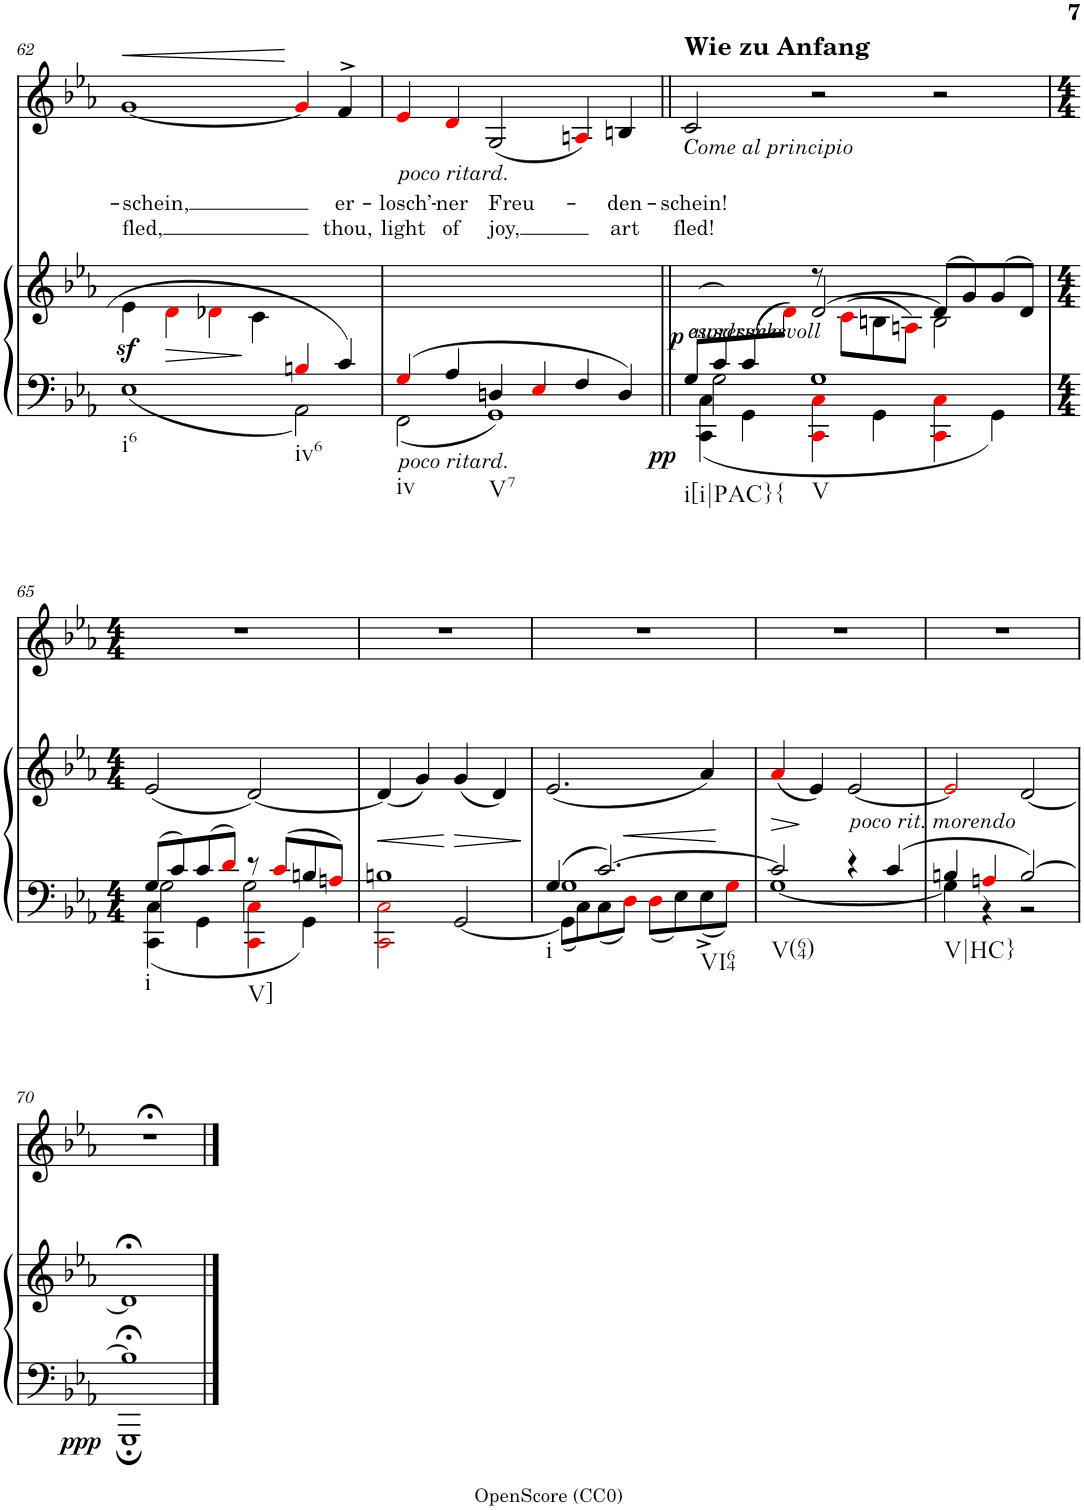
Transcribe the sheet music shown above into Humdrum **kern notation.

**kern	**kern	**dynam	**kern	**text	**text	**dynam
*part2	*part2	*part2	*part1	*part1	*part1	*part1
*staff3	*staff2	*staff2/3	*staff1	*staff1	*staff1	*staff1
*I"Piano	*	*	*I"Voice	*	*	*
*I'Pno	*	*	*	*	*	*
!!LO:PB:g=z
*clefF4	*clefG2	*	*clefG2	*	*	*
*k[b-e-a-]	*k[b-e-a-]	*	*k[b-e-a-]	*	*	*
*M3/2	*M3/2	*	*M3/2	*	*	*
=62	=62	=62	=62	=62	=62	=62
*^	*	*	*	*	*	*
!LO:TX:b:t=i6	!	!	!	!	!	!	!
!	!	!	!LO:DY:a=2	!	!LO:LY:b	!LO:LY:b	!LO:HP:b
1ryy	1E-	4e-\	sf	[1g	-schein,	fled,	<
!	!	!	!LO:HP:b	!	!	!	!
.	.	4di\	>	.	.	.	.
.	.	4d-Xi\	.	.	.	.	.
.	.	4c\	]	.	.	.	.
!LO:TX:b:t=iv6	!	!	!	!	!	!	!
4Bni/	2AA-\	2ryy	.	4gi/]	.	.	[
!	!	!	!	!	!LO:LY:b	!LO:LY:b	!
4c/	.	.	.	4f^>/	er-	thou,	.
=63	=63	=63	=63	=63	=63	=63	=63
!	!	!	!	!LO:TX:b:i:t=poco ritard.	!	!	!
!LO:TX:b:i:t=poco ritard.	!	!	!	!	!	!	!
!LO:TX:b:t=iv	!	!	!	!	!	!	!
!	!	!	!	!	!LO:LY:b	!LO:LY:b	!
4Gi/	2FF\	1.ryy	.	4e-i/	-losch’-	light	.
!	!	!	!	!	!LO:LY:b	!LO:LY:b	!
4A-/	.	.	.	4di/	-ner	of	.
!LO:TX:b:t=V7	!	!	!	!	!	!	!
!	!	!	!	!	!LO:LY:b	!LO:LY:b	!
4Dn/	1GG	.	.	(2G/	Freu-	joy,	.
4E-i/	.	.	.	.	.	.	.
4F/	.	.	.	4Ani/)	.	.	.
!	!	!	!	!	!LO:LY:b	!LO:LY:b	!
4D/	.	.	.	4Bn/	-den-	art	.
=64||	=64||	=64||	=64||	=64||	=64||	=64||	=64||
*	*^	*^	*	*	*	*	*
!	!	!	!	!	!	!LO:TX:a:B:t=Wie zu Anfang	!	!	!
!	!	!	!	!	!	!LO:TX:b:i:t=Come al principio	!	!	!
!	!	!	!LO:TX:b:i:t=ausdrucksvoll	!	!	!	!	!	!
!	!	!	!LO:TX:b:i:t=espressivo	!	!	!	!	!	!
!LO:TX:b:t=i[i|PAC}{	!	!	!	!	!	!	!	!	!
!	!	!	!	!	!LO:DY:b=2	!	!LO:LY:b	!LO:LY:b	!
!	!	!	!	!	!LO:DY:n=1:b	!	!	!	!
8G/L	2G\	4CC\ 4C\	4.ryy	2ryy	pp p	2c/	-schein!	fled!	.
8c/	.	.	.	.	.	.	.	.	.
(8c/	.	4GG\	.	.	.	.	.	.	.
1ryy	.	.	8di\J)	.	.	.	.	.	.
!	!LO:TX:b:t=V	!	!	!	!	!	!	!	!
.	1G	4CCi\ 4Ci\	8r	[2d/	.	2r	.	.	.
.	.	.	(8ci\L	.	.	.	.	.	.
.	.	4GG\	8Bn\	.	.	.	.	.	.
.	.	.	8Ani\J)	.	.	.	.	.	.
.	.	4CCi\ 4Ci\	(>8d/L]	2B\	.	2r	.	.	.
.	.	.	8g/)	.	.	.	.	.	.
.	.	4GG\	(>8g/	.	.	.	.	.	.
8ryy	.	.	8d/J)	.	.	.	.	.	.
*	*	*	*v	*v	*	*	*	*	*
!!LO:LB:g=z
=65	=65	=65	=65	=65	=65	=65	=65	=65
*M4/4	*	*	*M4/4	*	*M4/4	*	*	*
!LO:TX:b:t=i	!	!	!	!	!	!	!	!
8G/L	2G\	4CC\ 4C\	(2e-/	.	1r	.	.	.
8c/	.	.	.	.	.	.	.	.
8c/	.	4GG\	.	.	.	.	.	.
8di/J	.	.	.	.	.	.	.	.
!LO:TX:b:t=V]	!	!	!	!	!	!	!	!
8r	2G\	4CCi\ 4Ci\	[2d/)	.	.	.	.	.
8ci/L	.	.	.	.	.	.	.	.
8Bn/	.	4GG\	.	.	.	.	.	.
8Ani/J	.	.	.	.	.	.	.	.
*	*v	*v	*	*	*	*	*	*
=66	=66	=66	=66	=66	=66	=66	=66
!	!	!	!LO:HP:b	!	!	!	!
1Bn	2CCi\ 2Ci\	(4d/]	<	1r	.	.	.
.	.	4g/)	.	.	.	.	.
!	!	!	!LO:HP:n=1:b	!	!	!	!
.	[<2GG/	(4g/	[ >	.	.	.	.
.	.	4d/)	.	.	.	.	.
*v	*v	*	*	*	*	*	*
.	.	]	.	.	.	.
=67	=67	=67	=67	=67	=67	=67
*^	*	*	*	*	*	*
*	*^	*	*	*	*	*	*
!LO:TX:b:t=i	!	!	!	!	!	!	!	!
4G/	1G	8GG\L]	(2.e-/	.	1r	.	.	.
.	.	8C\	.	.	.	.	.	.
[2.c/	.	8C\	.	.	.	.	.	.
.	.	8Di\J	.	.	.	.	.	.
.	.	8Di\L	.	.	.	.	.	.
.	.	8E-\	.	.	.	.	.	.
!	!	!LO:TX:b:t=VI64	!	!	!	!	!	!
.	.	8E-^\	4a-/)	.	.	.	.	.
.	.	8Gi\J	.	.	.	.	.	.
=68	=68	=68	=68	=68	=68	=68	=68	=68
!LO:TX:b:t=V(64)	!	!	!	!	!	!	!	!
!	!	!	!	!LO:HP:b	!	!	!	!
*	*v	*v	*	*	*	*	*	*
2c/]	[1G	(4a-i/	>	1r	.	.	.
.	.	4e-/)	]	.	.	.	.
!	!	!LO:TX:b:i:t=poco rit. morendo	!	!	!	!	!
4r	.	[2e-/	.	.	.	.	.
4c/	.	.	.	.	.	.	.
=69	=69	=69	=69	=69	=69	=69	=69
!LO:TX:b:t=V|HC}	!	!	!	!	!	!	!
4Bn/	4G\]	2e-i/]	.	1r	.	.	.
4Ani/	4r	.	.	.	.	.	.
[2B/	2r	[2d/	.	.	.	.	.
!!LO:LB:g=z
=70	=70	=70	=70	=70	=70	=70	=70
!	!	!	!LO:DY:b=2	!	!	!	!
1B;<]	1GGG;	1d;<]	ppp	1r;<	.	.	.
*v	*v	*	*	*	*	*	*
==	==	==	==	==	==	==
*-	*-	*-	*-	*-	*-	*-
